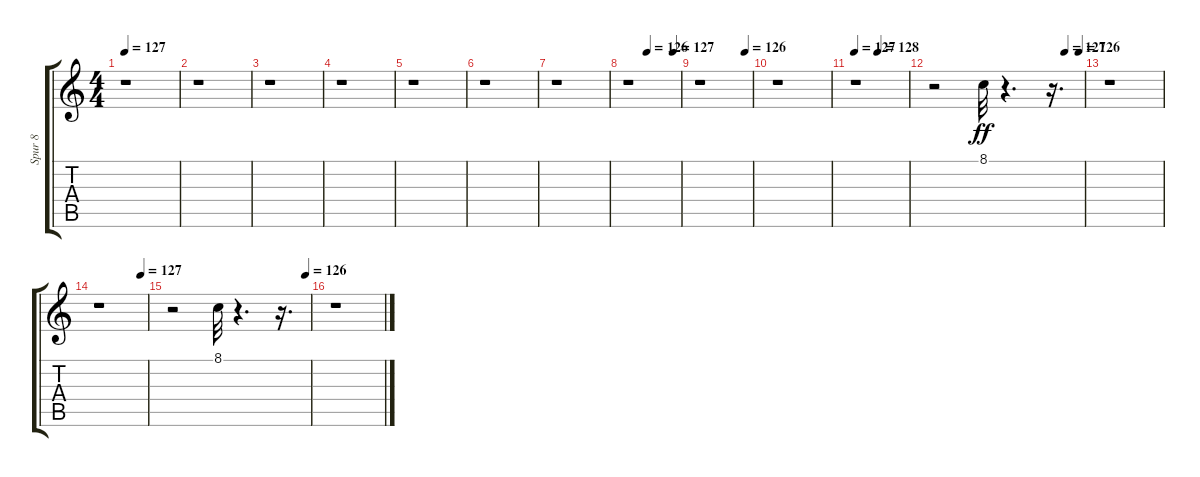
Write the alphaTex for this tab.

\track ("Spur 8" "Spur 8") {instrument tubularbells}
\staff {score tabs}
\tuning (E4 B3 G3 D3 A2 E2) {hide}
\ts (4 4)
\tempo 127
\clef g2
\ks c
r.1{dy ff} |
r.1 |
r.1 |
r.1 |
r.1 |
r.1 |
r.1 |
\tempo (126 0.375)
\tempo (127 0.875)
r.1 |
\tempo (126 0.875)
r.1 |
r.1 |
\tempo 127
\tempo (128 0.4375)
r.1 |
\tempo (127 0.875)
\tempo (126 0.96875)
r.2 8.1.32{balance 8} r.4{d} r.16{d} |
r.1 |
\tempo (127 0.875)
r.1 |
\tempo (126 0.96875)
r.2 8.1.32 r.4{d} r.16{d} |
r.1
